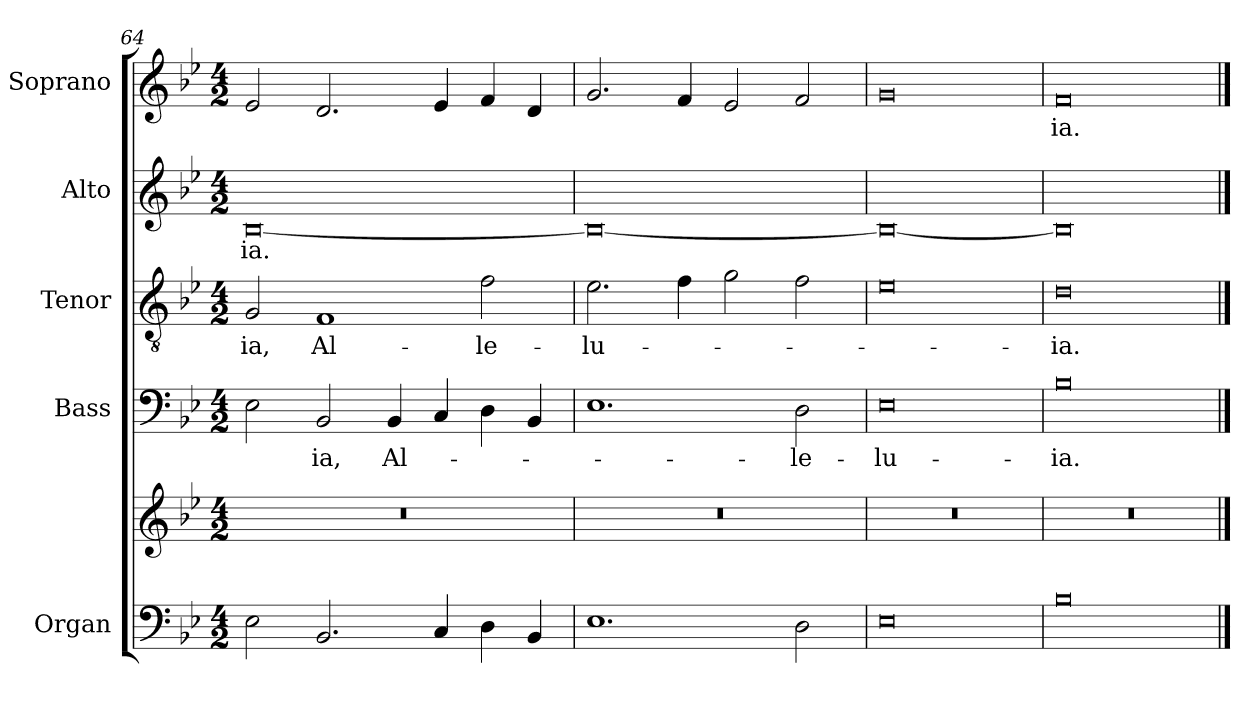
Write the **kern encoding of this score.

**kern	**kern	**kern	**text	**kern	**text	**kern	**text	**kern	**text
*part5	*part5	*part4	*part4	*part3	*part3	*part2	*part2	*part1	*part1
*staff6	*staff5	*staff4	*staff4	*staff3	*staff3	*staff2	*staff2	*staff1	*staff1
*I"Organ	*	*I"Bass	*	*I"Tenor	*	*I"Alto	*	*I"Soprano	*
*I'Org.	*	*I'B	*	*I'T	*	*I'A	*	*I'S	*
!!LO:LB:g=z
*clefF4	*clefG2	*clefF4	*	*clefGv2	*	*clefG2	*	*clefG2	*
*k[b-e-]	*k[b-e-]	*k[b-e-]	*	*k[b-e-]	*	*k[b-e-]	*	*k[b-e-]	*
*B-:	*B-:	*B-:	*	*B-:	*	*B-:	*	*B-:	*
*M4/2	*M4/2	*M4/2	*	*M4/2	*	*M4/2	*	*M4/2	*
=64	=64	=64	=64	=64	=64	=64	=64	=64	=64
!	!	!	!	!	!LO:LY:b	!	!LO:LY:b	!	!
2E-\	0r	2E-\	.	2G/	-ia,	[0B-	-ia.	2e-/	.
!	!	!	!LO:LY:b	!	!LO:LY:b	!	!	!	!
2.BB-/	.	2BB-/	-ia,	1F	Al-	.	.	2.d/	.
!	!	!	!LO:LY:b	!	!	!	!	!	!
.	.	4BB-/	Al-	.	.	.	.	.	.
4C/	.	4C/	.	.	.	.	.	4e-/	.
!	!	!	!	!	!LO:LY:b	!	!	!	!
4D\	.	4D\	.	2f\	-le-	.	.	4f/	.
4BB-/	.	4BB-/	.	.	.	.	.	4d/	.
=65	=65	=65	=65	=65	=65	=65	=65	=65	=65
!	!	!	!	!	!LO:LY:b	!	!	!	!
1.E-	0r	1.E-	.	2.e-\	-lu-	0B-_	.	2.g/	.
.	.	.	.	4f\	.	.	.	4f/	.
.	.	.	.	2g\	.	.	.	2e-/	.
!	!	!	!LO:LY:b	!	!	!	!	!	!
2D\	.	2D\	-le-	2f\	.	.	.	2f/	.
=66	=66	=66	=66	=66	=66	=66	=66	=66	=66
!	!	!	!LO:LY:b	!	!	!	!	!	!
0E-	0r	0E-	-lu-	0e-	.	0B-_	.	0g	.
=67	=67	=67	=67	=67	=67	=67	=67	=67	=67
!	!	!	!LO:LY:b	!	!LO:LY:b	!	!	!	!LO:LY:b
0B-	0r	0B-	-ia.	0d	-ia.	0B-]	.	0f	-ia.
==	==	==	==	==	==	==	==	==	==
*-	*-	*-	*-	*-	*-	*-	*-	*-	*-
